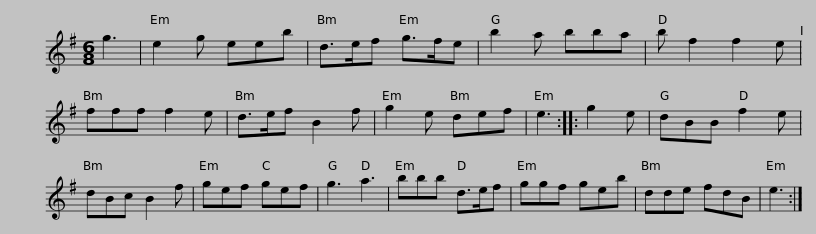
X:1
L:1/8
M:6/8
I:linebreak $
K:Emin
V:1 treble
V:1
 g3 | e2 g eeb | d>ef g>fe | b2 a bba | b f2 f2 e | %5
 fff f2 e | d>ef B2 f | g2 e def |$ e3 :: g2 e | %10
 dBB f2 e | dBc B2 f | gef gef | g3 a3 | bbb d>ef | %15
 ggf geb | dde fdB |$ e3 :| %18
